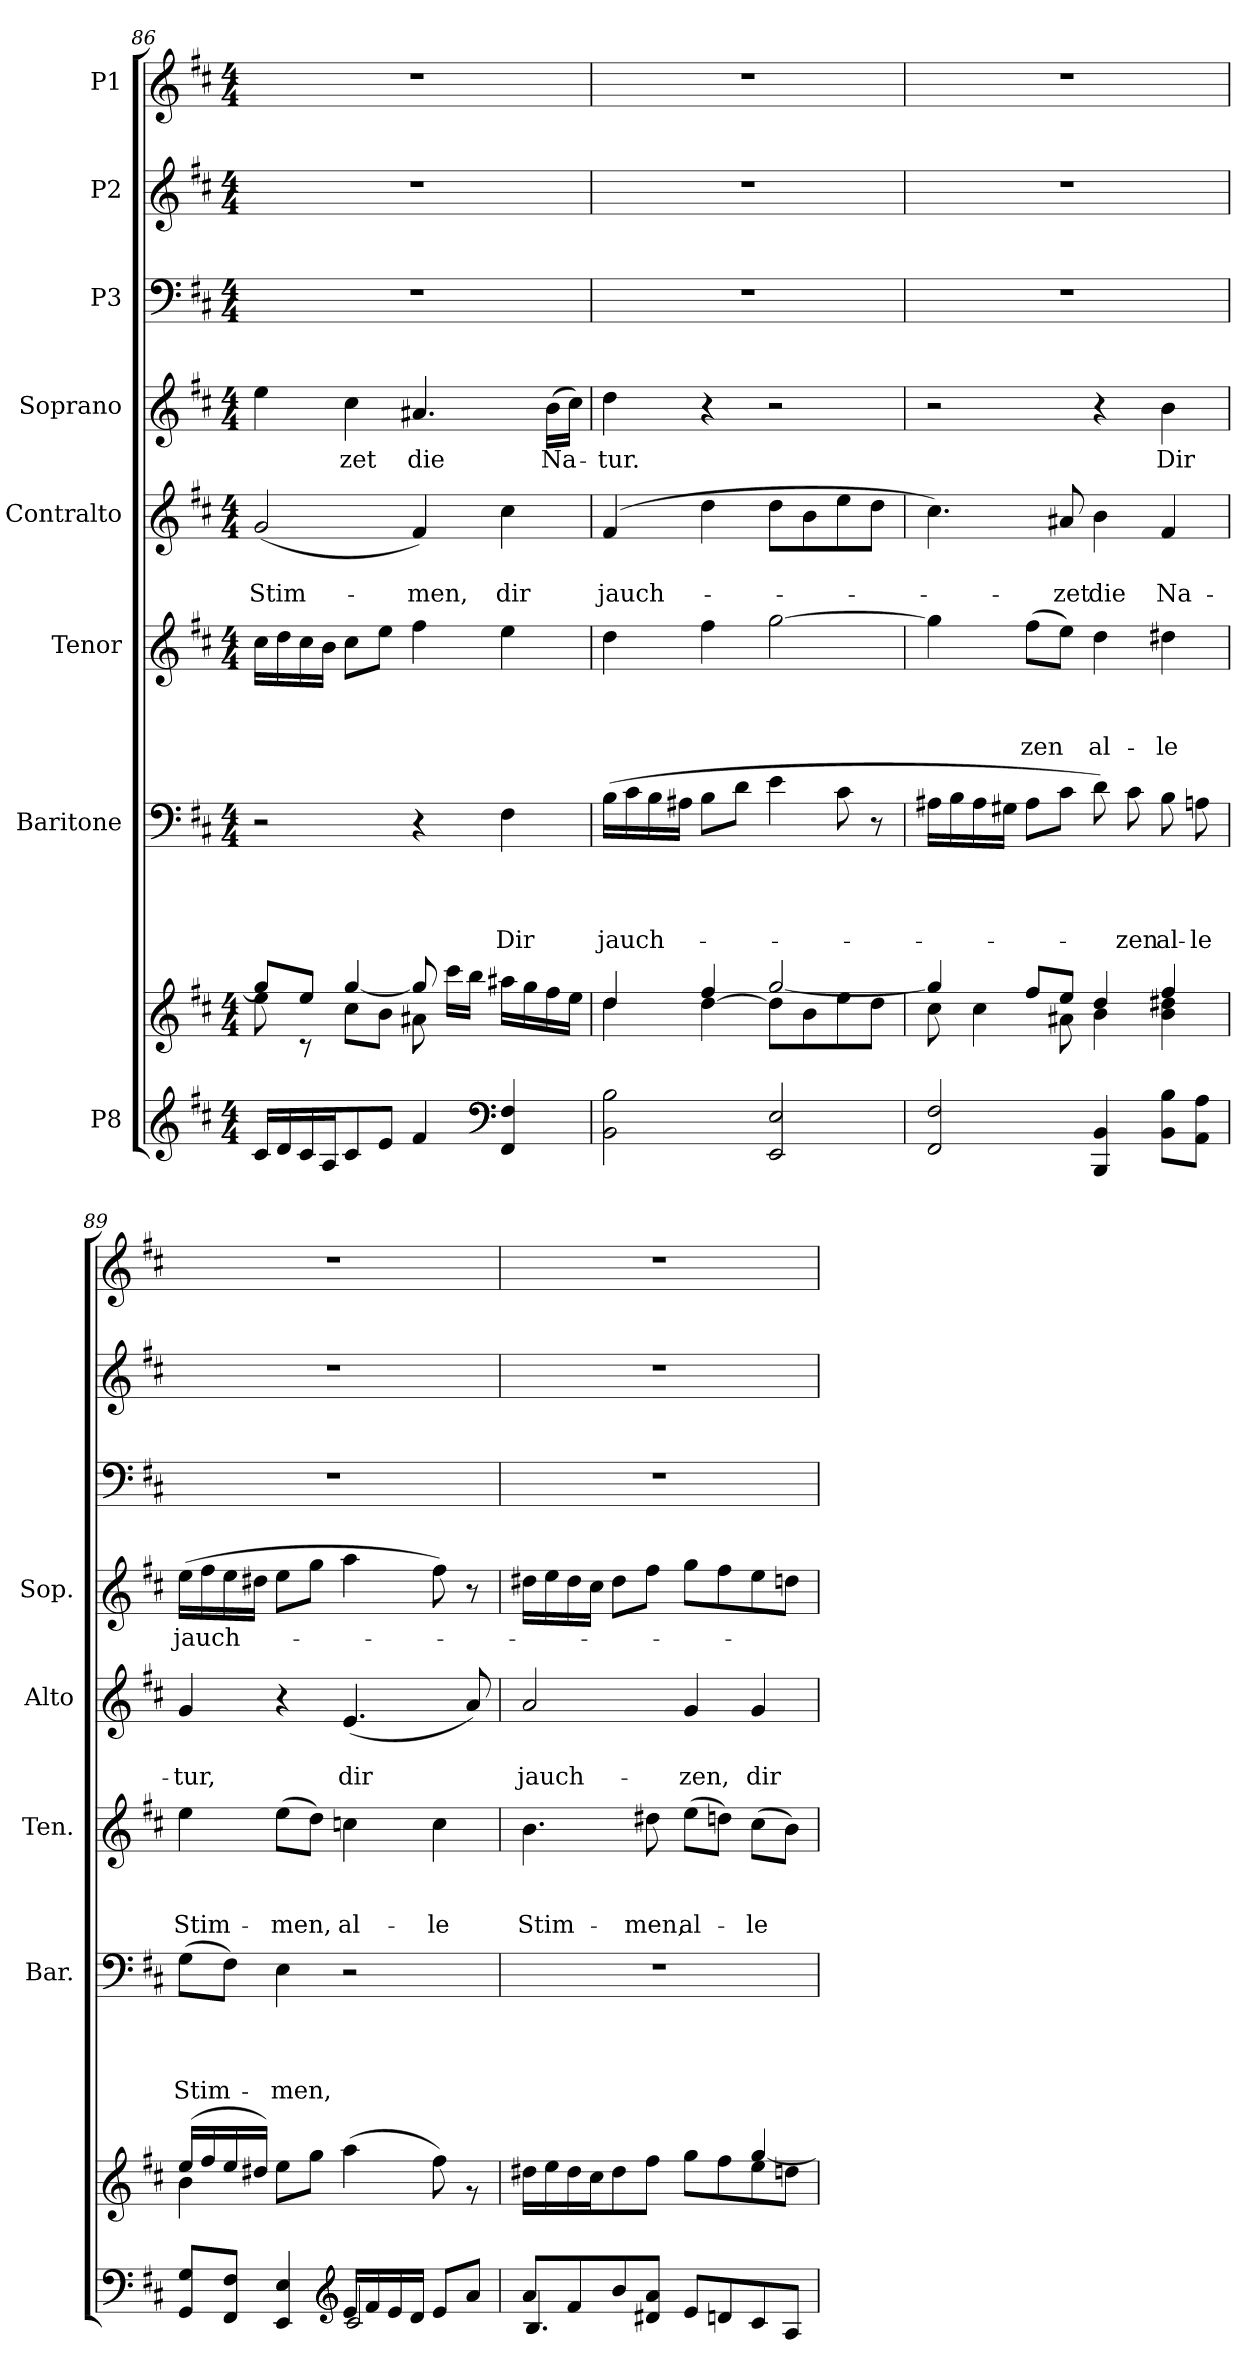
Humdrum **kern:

**kern	**kern	**kern	**text	**text	**text	**text	**kern	**text	**text	**text	**kern	**text	**text	**kern	**text	**kern	**kern	**kern
*part8	*part8	*part7	*part7	*part7	*part7	*part7	*part6	*part6	*part6	*part6	*part5	*part5	*part5	*part4	*part4	*part3	*part2	*part1
*staff9	*staff8	*staff7	*staff7	*staff7	*staff7	*staff7	*staff6	*staff6	*staff6	*staff6	*staff5	*staff5	*staff5	*staff4	*staff4	*staff3	*staff2	*staff1
*I"P8	*	*I"Baritone	*	*	*	*	*I"Tenor	*	*	*	*I"Contralto	*	*	*I"Soprano	*	*I"P3	*I"P2	*I"P1
*	*	*I'Bar.	*	*	*	*	*I'Ten.	*	*	*	*I'Alto	*	*	*I'Sop.	*	*	*	*
!!LO:PB:g=z
*clefG2	*clefG2	*clefF4	*	*	*	*	*clefG2	*	*	*	*clefG2	*	*	*clefG2	*	*clefF4	*clefG2	*clefG2
*	*	*	*	*	*	*	*ITrd7c12	*	*	*	*	*	*	*	*	*	*ITrd7c12	*
*k[f#c#]	*k[f#c#]	*k[f#c#]	*	*	*	*	*k[f#c#]	*	*	*	*k[f#c#]	*	*	*k[f#c#]	*	*k[f#c#]	*k[f#c#]	*k[f#c#]
*D:	*D:	*D:	*	*	*	*	*D:	*	*	*	*D:	*	*	*D:	*	*D:	*D:	*D:
*M4/4	*M4/4	*M4/4	*	*	*	*	*M4/4	*	*	*	*M4/4	*	*	*M4/4	*	*M4/4	*M4/4	*M4/4
=86	=86	=86	=86	=86	=86	=86	=86	=86	=86	=86	=86	=86	=86	=86	=86	=86	=86	=86
*^	*^	*	*	*	*	*	*	*	*	*	*	*	*	*	*	*	*	*
*	*	*	*^	*	*	*	*	*	*	*	*	*	*	*	*	*	*	*	*	*
!	!	!	!	!	!	!	!	!	!	!	!	!	!	!	!	!LO:LY:b	!	!	!	!	!
16c#/LL	2.ryy	1ryy	8ee\	8gg/L]	2r	.	.	.	.	16c#\LL	.	.	.	(<2g/	.	Stim-	4ee\	.	1r	1r	1r
16d/	.	.	.	.	.	.	.	.	.	16d\	.	.	.	.	.	.	.	.	.	.	.
16c#/	.	.	8rc	8ee/J	.	.	.	.	.	16c#\	.	.	.	.	.	.	.	.	.	.	.
16A/J	.	.	.	.	.	.	.	.	.	16B\JJ	.	.	.	.	.	.	.	.	.	.	.
!	!	!	!	!	!	!	!	!	!	!	!	!	!	!	!	!	!	!LO:LY:b	!	!	!
8c#/	.	.	[>4gg/	8cc#\L	.	.	.	.	.	8c#\L	.	.	.	.	.	.	4cc#\	-zet	.	.	.
8e/J	.	.	.	8b\J	.	.	.	.	.	8e\J	.	.	.	.	.	.	.	.	.	.	.
!	!	!	!	!	!	!	!	!	!	!	!	!	!	!	!	!LO:LY:b	!	!LO:LY:b	!	!	!
4f#/	.	.	8gg/]	8a#X\	4r	.	.	.	.	4f#\	.	.	.	4f#/)	.	-men,	4.a#X/	die	.	.	.
.	.	.	4.ryy	16ccc#\LL	.	.	.	.	.	.	.	.	.	.	.	.	.	.	.	.	.
.	.	.	.	16bb\JJ	.	.	.	.	.	.	.	.	.	.	.	.	.	.	.	.	.
*clefF4	*	*	*	*	*	*	*	*	*	*	*	*	*	*	*	*	*	*	*	*	*
!	!	!	!	!	!	!	!	!	!LO:LY:b	!	!	!	!	!	!	!LO:LY:b	!	!	!	!	!
4FF#/ 4F#/	4ryy	.	.	16aa#X\LL	4F#\	.	.	.	Dir	4e\	.	.	.	4cc#\	.	dir	.	.	.	.	.
.	.	.	.	16gg\	.	.	.	.	.	.	.	.	.	.	.	.	.	.	.	.	.
!	!	!	!	!	!	!	!	!	!	!	!	!	!	!	!	!	!	!LO:LY:b	!	!	!
.	.	.	.	16ff#\	.	.	.	.	.	.	.	.	.	.	.	.	(>16b\LL	Na-	.	.	.
.	.	.	.	16ee\JJ	.	.	.	.	.	.	.	.	.	.	.	.	16cc#\JJ)	.	.	.	.
=87	=87	=87	=87	=87	=87	=87	=87	=87	=87	=87	=87	=87	=87	=87	=87	=87	=87	=87	=87	=87	=87
!	!	!	!	!	!	!	!	!	!LO:LY:b	!	!	!	!	!	!	!LO:LY:b	!	!LO:LY:b	!	!	!
2BB\ 2B\	1ryy	1ryy	4dd/	4dd\	(>16B\LL	.	.	.	jauch-	4d\	.	.	.	(<4f#/	.	jauch-	4dd\	-tur.	1r	1r	1r
.	.	.	.	.	16c#\	.	.	.	.	.	.	.	.	.	.	.	.	.	.	.	.
.	.	.	.	.	16B\	.	.	.	.	.	.	.	.	.	.	.	.	.	.	.	.
.	.	.	.	.	16A#X\JJ	.	.	.	.	.	.	.	.	.	.	.	.	.	.	.	.
.	.	.	4ff#/	[<4dd\	8B\L	.	.	.	.	4f#\	.	.	.	4dd\	.	.	4r	.	.	.	.
.	.	.	.	.	8d\J	.	.	.	.	.	.	.	.	.	.	.	.	.	.	.	.
2EE/ 2E/	.	.	[>2gg/	8dd\L]	4e\	.	.	.	.	[>2g\	.	.	.	8dd\L	.	.	2r	.	.	.	.
.	.	.	.	8b\	.	.	.	.	.	.	.	.	.	8b\	.	.	.	.	.	.	.
.	.	.	.	8ee\	8c#\	.	.	.	.	.	.	.	.	8ee\	.	.	.	.	.	.	.
.	.	.	.	8dd\J	8r	.	.	.	.	.	.	.	.	8dd\J	.	.	.	.	.	.	.
=88	=88	=88	=88	=88	=88	=88	=88	=88	=88	=88	=88	=88	=88	=88	=88	=88	=88	=88	=88	=88	=88
2FF#/ 2F#/	1ryy	1ryy	4gg/]	8cc#\	16A#X\LL	.	.	.	.	4g\]	.	.	.	4.cc#\)	.	.	2r	.	1r	1r	1r
.	.	.	.	.	16B\	.	.	.	.	.	.	.	.	.	.	.	.	.	.	.	.
.	.	.	.	4cc#\	16A#\	.	.	.	.	.	.	.	.	.	.	.	.	.	.	.	.
.	.	.	.	.	16G#X\JJ	.	.	.	.	.	.	.	.	.	.	.	.	.	.	.	.
!	!	!	!	!	!	!	!	!	!	!	!	!	!LO:LY:b	!	!	!	!	!	!	!	!
.	.	.	8ff#/L	.	8A#\L	.	.	.	.	(>8f#\L	.	.	-zen	.	.	.	.	.	.	.	.
!	!	!	!	!	!	!	!	!	!	!	!	!	!	!	!	!LO:LY:b	!	!	!	!	!
.	.	.	8ee/J	8a#X\	8c#\J	.	.	.	.	8e\J)	.	.	.	8a#X/	.	-zet	.	.	.	.	.
!	!	!	!	!	!	!	!	!	!	!	!	!	!LO:LY:b	!	!	!LO:LY:b	!	!	!	!	!
4BBB/ 4BB/	.	.	4dd/	4b\	8d\)	.	.	.	.	4d\	.	.	al-	4b\	.	die	4r	.	.	.	.
!	!	!	!	!	!	!	!	!	!LO:LY:b	!	!	!	!	!	!	!	!	!	!	!	!
.	.	.	.	.	8c#\	.	.	.	-zen	.	.	.	.	.	.	.	.	.	.	.	.
!	!	!	!	!	!	!	!	!	!LO:LY:b	!	!	!	!LO:LY:b	!	!	!LO:LY:b	!	!LO:LY:b	!	!	!
8BB\ 8B\L	.	.	4ff#/	4b\ 4dd#X\	8B\	.	.	.	al-	4d#X\	.	.	-le	4f#/	.	Na-	4b\	Dir	.	.	.
!	!	!	!	!	!	!	!	!	!LO:LY:b	!	!	!	!	!	!	!	!	!	!	!	!
8AA\ 8A\J	.	.	.	.	8An\	.	.	.	-le	.	.	.	.	.	.	.	.	.	.	.	.
!!LO:PB:g=z
=89	=89	=89	=89	=89	=89	=89	=89	=89	=89	=89	=89	=89	=89	=89	=89	=89	=89	=89	=89	=89	=89
!	!	!	!	!	!	!	!	!	!LO:LY:b	!	!	!	!LO:LY:b	!	!	!LO:LY:b	!	!LO:LY:b	!	!	!
8GG/ 8G/L	2ryy	1ryy	4b\	(>16ee/LL	(>8G\L	.	.	.	Stim-	4e\	.	.	Stim-	4g/	.	-tur,	(>16ee\LL	jauch-	1r	1r	1r
.	.	.	.	16ff#/	.	.	.	.	.	.	.	.	.	.	.	.	16ff#\	.	.	.	.
8FF#/ 8F#/J	.	.	.	16ee/	8F#\J)	.	.	.	.	.	.	.	.	.	.	.	16ee\	.	.	.	.
.	.	.	.	16dd#X/JJ)	.	.	.	.	.	.	.	.	.	.	.	.	16dd#X\JJ	.	.	.	.
!	!	!	!	!	!	!	!	!	!LO:LY:b	!	!	!	!LO:LY:b	!	!	!	!	!	!	!	!
4EE/ 4E/	.	.	2.ryy	8ee\L	4E\	.	.	.	-men,	(>8e\L	.	.	-men,	4r	.	.	8ee\L	.	.	.	.
.	.	.	.	8gg\J	.	.	.	.	.	8d\J)	.	.	.	.	.	.	8gg\J	.	.	.	.
*clefG2	*	*	*	*	*	*	*	*	*	*	*	*	*	*	*	*	*	*	*	*	*
!	!	!	!	!	!	!	!	!	!	!	!	!	!LO:LY:b	!	!	!LO:LY:b	!	!	!	!	!
16e/LL	2c#/	.	.	(>4aa\	2r	.	.	.	.	4cn\	.	.	al-	(<4.e/	.	dir	4aa\	.	.	.	.
16f#/	.	.	.	.	.	.	.	.	.	.	.	.	.	.	.	.	.	.	.	.	.
16e/	.	.	.	.	.	.	.	.	.	.	.	.	.	.	.	.	.	.	.	.	.
16d/JJ	.	.	.	.	.	.	.	.	.	.	.	.	.	.	.	.	.	.	.	.	.
!	!	!	!	!	!	!	!	!	!	!	!	!	!LO:LY:b	!	!	!	!	!	!	!	!
8e/L	.	.	.	8ff#\)	.	.	.	.	.	4c\	.	.	-le	.	.	.	8ff#\)	.	.	.	.
8a/J	.	.	.	8r	.	.	.	.	.	.	.	.	.	8a/)	.	.	8r	.	.	.	.
=90	=90	=90	=90	=90	=90	=90	=90	=90	=90	=90	=90	=90	=90	=90	=90	=90	=90	=90	=90	=90	=90
!	!	!	!	!	!	!	!	!	!	!	!	!	!LO:LY:b	!	!	!LO:LY:b	!	!	!	!	!
8a/L	4.B/	1ryy	2.ryy	16dd#X\LL	1r	.	.	.	.	4.B\	.	.	Stim-	2a/	.	jauch-	16dd#X\LL	.	1r	1r	1r
.	.	.	.	16ee\	.	.	.	.	.	.	.	.	.	.	.	.	16ee\	.	.	.	.
8f#/	.	.	.	16dd#\	.	.	.	.	.	.	.	.	.	.	.	.	16dd#\	.	.	.	.
.	.	.	.	16cc#\J	.	.	.	.	.	.	.	.	.	.	.	.	16cc#\JJ	.	.	.	.
8b/	.	.	.	8dd#i\	.	.	.	.	.	.	.	.	.	.	.	.	8dd#\L	.	.	.	.
!	!	!	!	!	!	!	!	!	!	!	!	!	!LO:LY:b	!	!	!	!	!	!	!	!
8d#X/ 8a/J	2ryy	.	.	8ff#\J	.	.	.	.	.	8d#X\	.	.	-men,	.	.	.	8ff#\J	.	.	.	.
!	!	!	!	!	!	!	!	!	!	!	!	!	!LO:LY:b	!	!	!LO:LY:b	!	!	!	!	!
8e/L	.	.	.	8gg\L	.	.	.	.	.	(>8e\L	.	.	al-	4g/	.	-zen,	8gg\L	.	.	.	.
8dn/	.	.	.	8ff#\	.	.	.	.	.	8dn\J)	.	.	.	.	.	.	8ff#\	.	.	.	.
!	!	!	!	!	!	!	!	!	!	!	!	!	!LO:LY:b	!	!	!LO:LY:b	!	!	!	!	!
8c#/	.	.	[>4gg/	8ee\	.	.	.	.	.	(>8c#\L	.	.	-le	4g/	.	dir	8ee\	.	.	.	.
8A/J	8ryy	.	.	8ddn\J	.	.	.	.	.	8B\J)	.	.	.	.	.	.	8ddn\J	.	.	.	.
*v	*v	*	*	*	*	*	*	*	*	*	*	*	*	*	*	*	*	*	*	*	*
*	*v	*v	*v	*	*	*	*	*	*	*	*	*	*	*	*	*	*	*	*	*
=	=	=	=	=	=	=	=	=	=	=	=	=	=	=	=	=	=	=
*-	*-	*-	*-	*-	*-	*-	*-	*-	*-	*-	*-	*-	*-	*-	*-	*-	*-	*-
